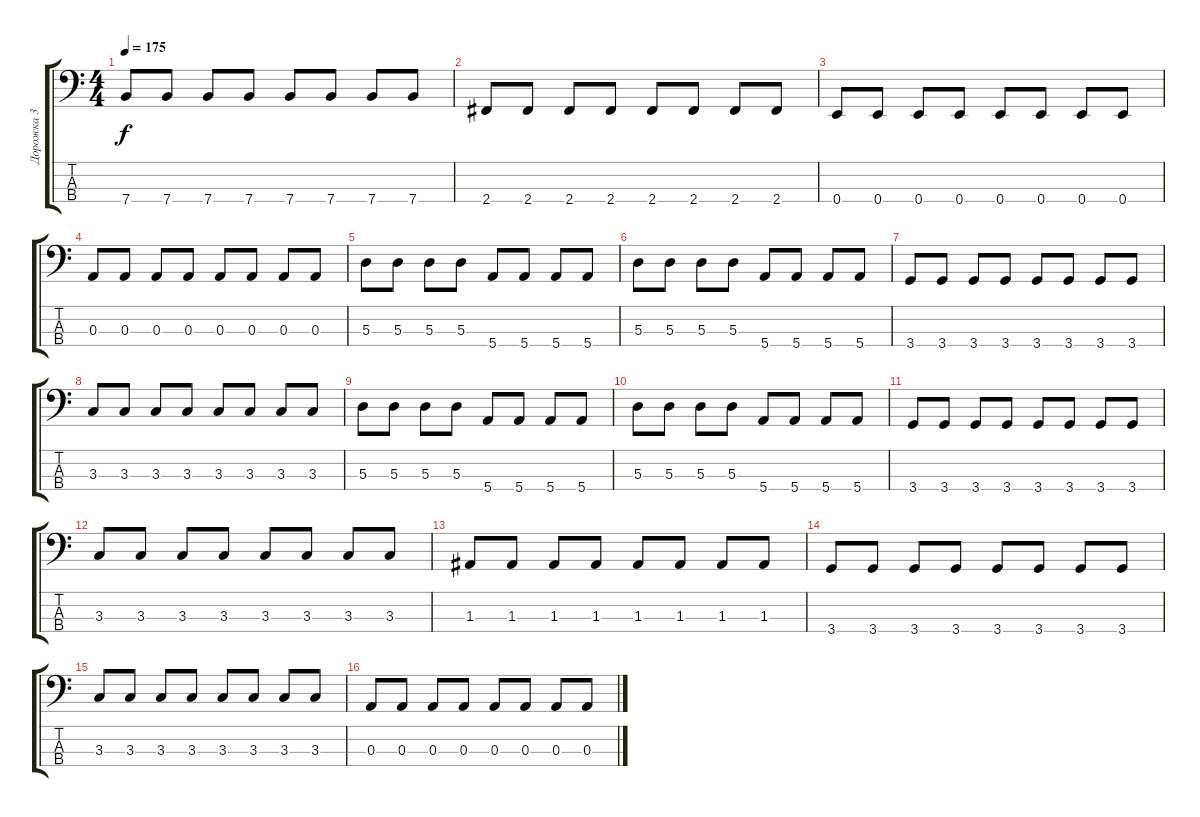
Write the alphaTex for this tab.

\track ("Дорожка 3" "Дорожка 3") {instrument electricbassfinger}
\staff {score tabs}
\tuning (G2 D2 A1 E1) {hide}
\ts (4 4)
\tempo 175
\clef f4
\ks c
7.4.8{dy f} 7.4.8 7.4.8 7.4.8 7.4.8 7.4.8 7.4.8 7.4.8 |
2.4.8 2.4.8 2.4.8 2.4.8 2.4.8 2.4.8 2.4.8 2.4.8 |
0.4.8 0.4.8 0.4.8 0.4.8 0.4.8 0.4.8 0.4.8 0.4.8 |
0.3.8 0.3.8 0.3.8 0.3.8 0.3.8 0.3.8 0.3.8 0.3.8 |
5.3.8 5.3.8 5.3.8 5.3.8 5.4.8 5.4.8 5.4.8 5.4.8 |
5.3.8 5.3.8 5.3.8 5.3.8 5.4.8 5.4.8 5.4.8 5.4.8 |
3.4.8 3.4.8 3.4.8 3.4.8 3.4.8 3.4.8 3.4.8 3.4.8 |
3.3.8 3.3.8 3.3.8 3.3.8 3.3.8 3.3.8 3.3.8 3.3.8 |
5.3.8 5.3.8 5.3.8 5.3.8 5.4.8 5.4.8 5.4.8 5.4.8 |
5.3.8 5.3.8 5.3.8 5.3.8 5.4.8 5.4.8 5.4.8 5.4.8 |
3.4.8 3.4.8 3.4.8 3.4.8 3.4.8 3.4.8 3.4.8 3.4.8 |
3.3.8 3.3.8 3.3.8 3.3.8 3.3.8 3.3.8 3.3.8 3.3.8 |
1.3.8 1.3.8 1.3.8 1.3.8 1.3.8 1.3.8 1.3.8 1.3.8 |
3.4.8 3.4.8 3.4.8 3.4.8 3.4.8 3.4.8 3.4.8 3.4.8 |
3.3.8 3.3.8 3.3.8 3.3.8 3.3.8 3.3.8 3.3.8 3.3.8 |
0.3.8 0.3.8 0.3.8 0.3.8 0.3.8 0.3.8 0.3.8 0.3.8
